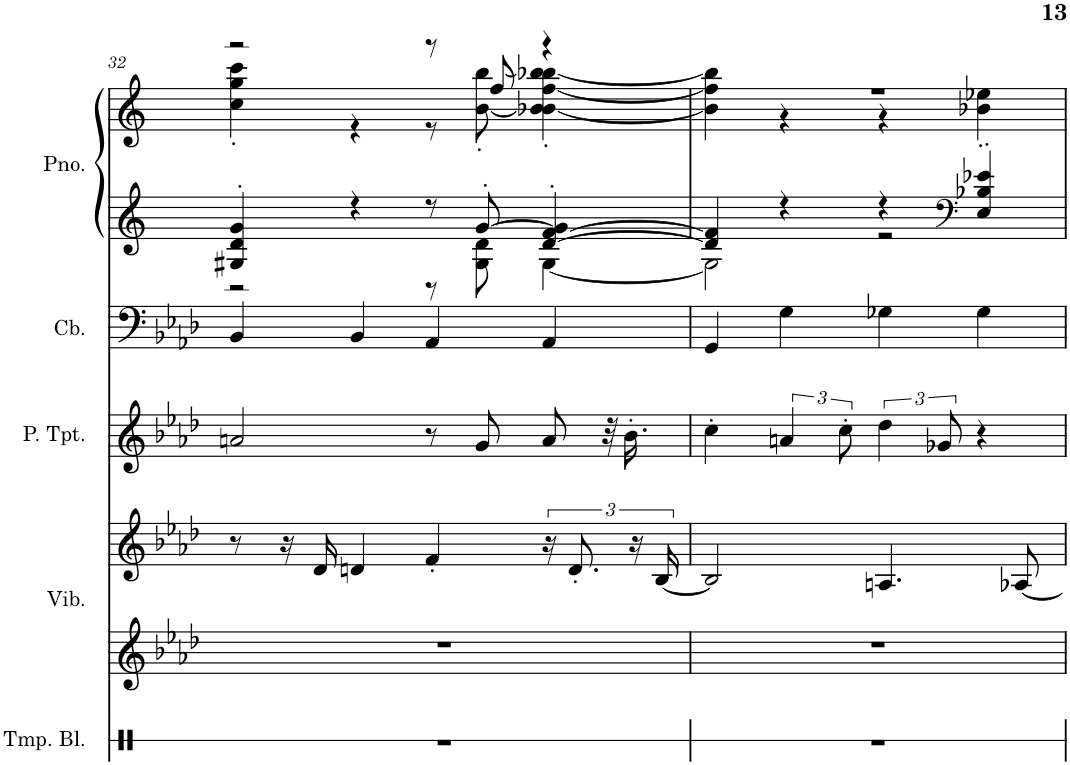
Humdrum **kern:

**kern	**kern	**kern	**kern	**kern	**kern	**kern
*part5	*part4	*part4	*part3	*part2	*part1	*part1
*staff7	*staff6	*staff5	*staff4	*staff3	*staff2	*staff1
*I"Temple Blocks	*I"Vibraphone	*	*I"Piccolo Trumpet	*I"Contrabass	*I"Piano, untitled	*
*I'Tmp. Bl.	*I'Vib.	*	*I'P. Tpt.	*I'Cb.	*I'Pno.	*
!!LO:PB:g=z
*clefX	*clefG2	*clefG2	*clefG2	*clefF4	*clefF4	*clefG2
*	*	*	*Trd-6c-10	*Trd7c12	*	*
*k[]	*k[b-e-a-d-]	*k[b-e-a-d-]	*k[b-e-a-d-]	*k[b-e-a-d-]	*k[b-e-a-d-]	*k[b-e-a-d-]
*M4/4	*M4/4	*M4/4	*M4/4	*M4/4	*M4/4	*M4/4
=32	=32	=32	=32	=32	=32	=32
*	*	*	*	*	*^	*^
1r	1r	8r	2an/	4BB-/	4G#X/' 4d/' 4g/'	2r	2r	4cc\' 4gg\' 4ccc\'
.	.	16r	.	.	.	.	.	.
.	.	16d-/	.	.	.	.	.	.
.	.	4dn/	.	4BB-/	4r	.	.	4r
.	.	4f'/	8r	4AA-/	8r	8r	8r	8r
.	.	.	8g/	.	[8g'/	8G#\ 8d\	8ff/	[8b\' [8bb\'
.	.	24r	8a/	4AA-/	[4d/' [4f/' 4g/]'	[4G#\	4r	[4b-X\' 4b\]' [4ff\' [4bb-X\' 4bb\]'
.	.	12.d'/	.	.	.	.	.	.
.	.	.	32r	.	.	.	.	.
.	.	.	16.b-'\	.	.	.	.	.
.	.	24r	.	.	.	.	.	.
.	.	[24B-/	.	.	.	.	.	.
=33	=33	=33	=33	=33	=33	=33	=33	=33
1r	1r	2B-/]	4cc'\	4GG/	4d/] 4f/]	2G#\]	1r	4b-\] 4ff\] 4bb-\]
.	.	.	6an/	4G\	4r	.	.	4r
.	.	.	12cc'\	.	.	.	.	.
.	.	4.An/	6dd-\	4G-X\	4r	2r	.	4r
.	.	.	12g-X/	.	.	.	.	.
*	*	*	*	*	*clefF4	*	*	*
.	.	.	4r	4G-\	4E/' 4B-X/' 4e-X/'	.	.	4b-X\' 4ee-X\'
.	.	[8A-X/	.	.	.	.	.	.
*	*	*	*	*	*v	*v	*	*
*	*	*	*	*	*	*v	*v
=	=	=	=	=	=	=
*-	*-	*-	*-	*-	*-	*-
